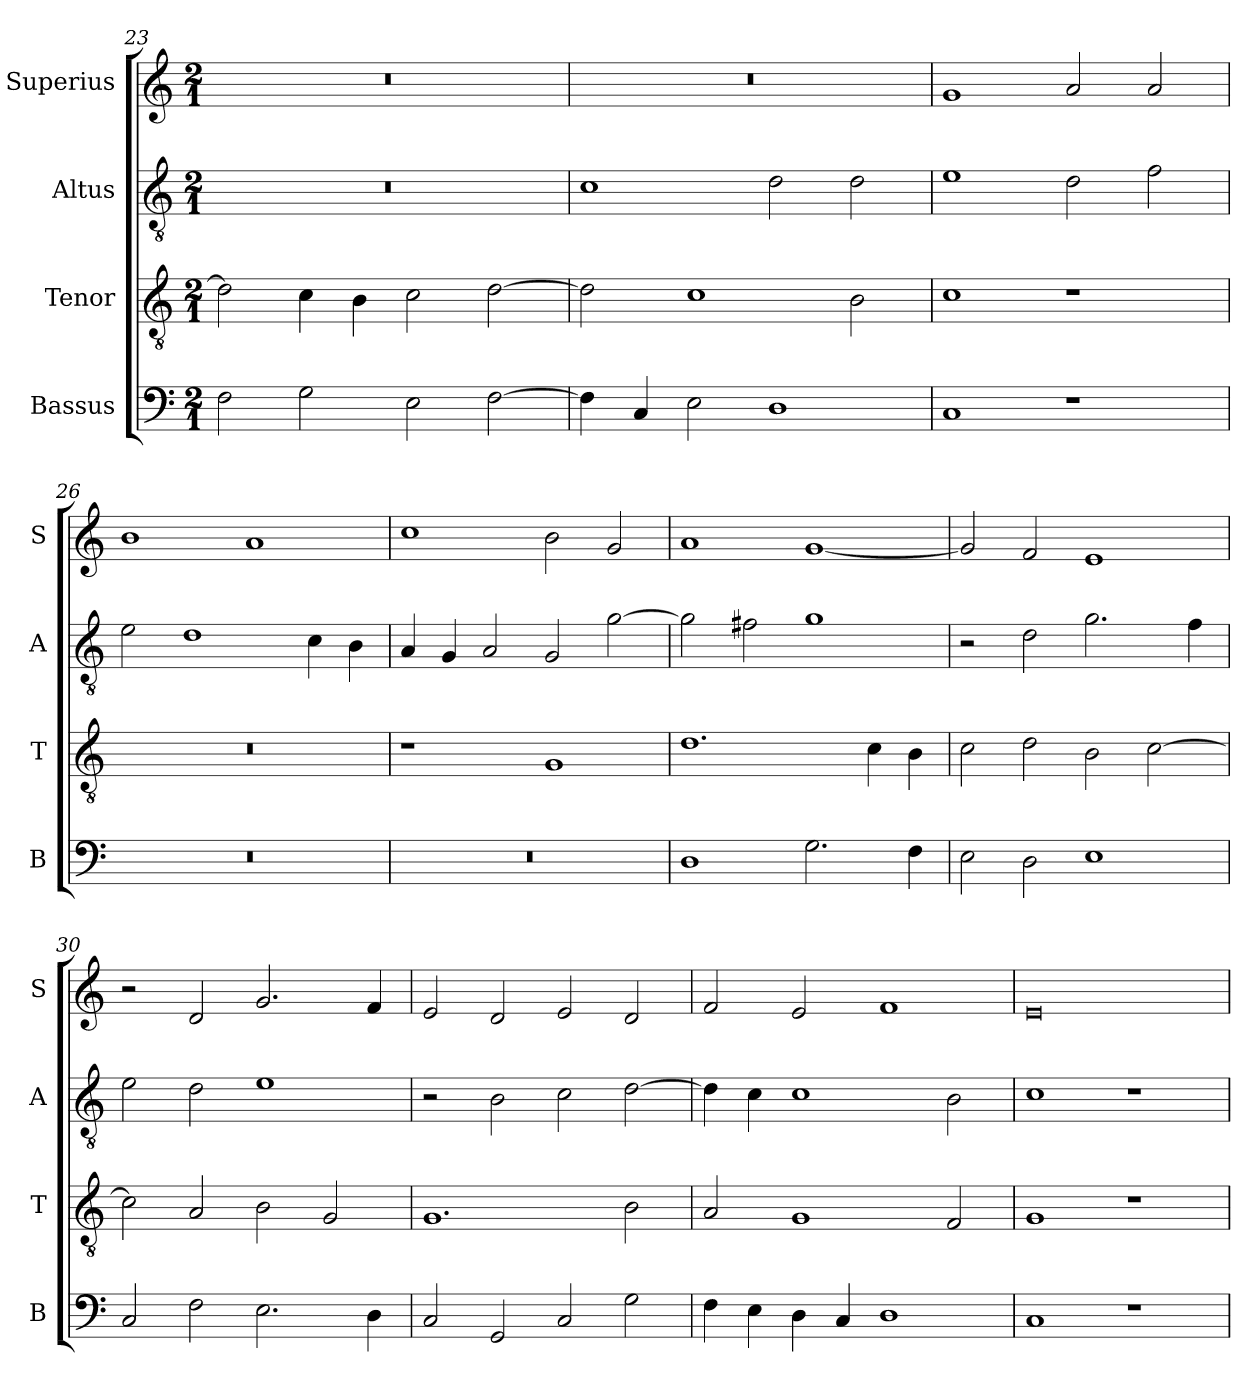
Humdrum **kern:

**kern	**kern	**kern	**kern
*part4	*part3	*part2	*part1
*staff4	*staff3	*staff2	*staff1
*I"Bassus	*I"Tenor	*I"Altus	*I"Superius
*I'B	*I'T	*I'A	*I'S
*clefF4	*clefGv2	*clefGv2	*clefG2
*k[]	*k[]	*k[]	*k[]
*M2/1	*M2/1	*M2/1	*M2/1
=23	=23	=23	=23
2F\	2d\]	0r	0r
2G\	4c\	.	.
.	4B\	.	.
2E\	2c\	.	.
[2F\	[2d\	.	.
=24	=24	=24	=24
4F\]	2d\]	1c	0r
4C/	.	.	.
2E\	1c	.	.
1D	.	2d\	.
.	2B\	2d\	.
=25	=25	=25	=25
1C	1c	1e	1g
1r	1r	2d\	2a/
.	.	2f\	2a/
=26	=26	=26	=26
0r	0r	2e\	1b
.	.	1d	.
.	.	.	1a
.	.	4c\	.
.	.	4B\	.
=27	=27	=27	=27
0r	1r	4A/	1cc
.	.	4G/	.
.	.	2A/	.
.	1G	2G/	2b\
.	.	[2g\	2g/
=28	=28	=28	=28
1D	1.d	2g\]	1a
.	.	2f#X\	.
2.G\	.	1g	[1g
.	4c\	.	.
4F\	4B\	.	.
=29	=29	=29	=29
2E\	2c\	2r	2g/]
2D\	2d\	2d\	2f/
1E	2B\	2.g\	1e
.	[2c\	.	.
.	.	4f\	.
=30	=30	=30	=30
2C/	2c\]	2e\	2r
2F\	2A/	2d\	2d/
2.E\	2B\	1e	2.g/
.	2G/	.	.
4D\	.	.	4f/
=31	=31	=31	=31
2C/	1.G	2r	2e/
2GG/	.	2B\	2d/
2C/	.	2c\	2e/
2G\	2B\	[2d\	2d/
=32	=32	=32	=32
4F\	2A/	4d\]	2f/
4E\	.	4c\	.
4D\	1G	1c	2e/
4C/	.	.	.
1D	.	.	1f
.	2F/	2B\	.
=33	=33	=33	=33
1C	1G	1c	0e
1r	1r	1r	.
=	=	=	=
*-	*-	*-	*-
